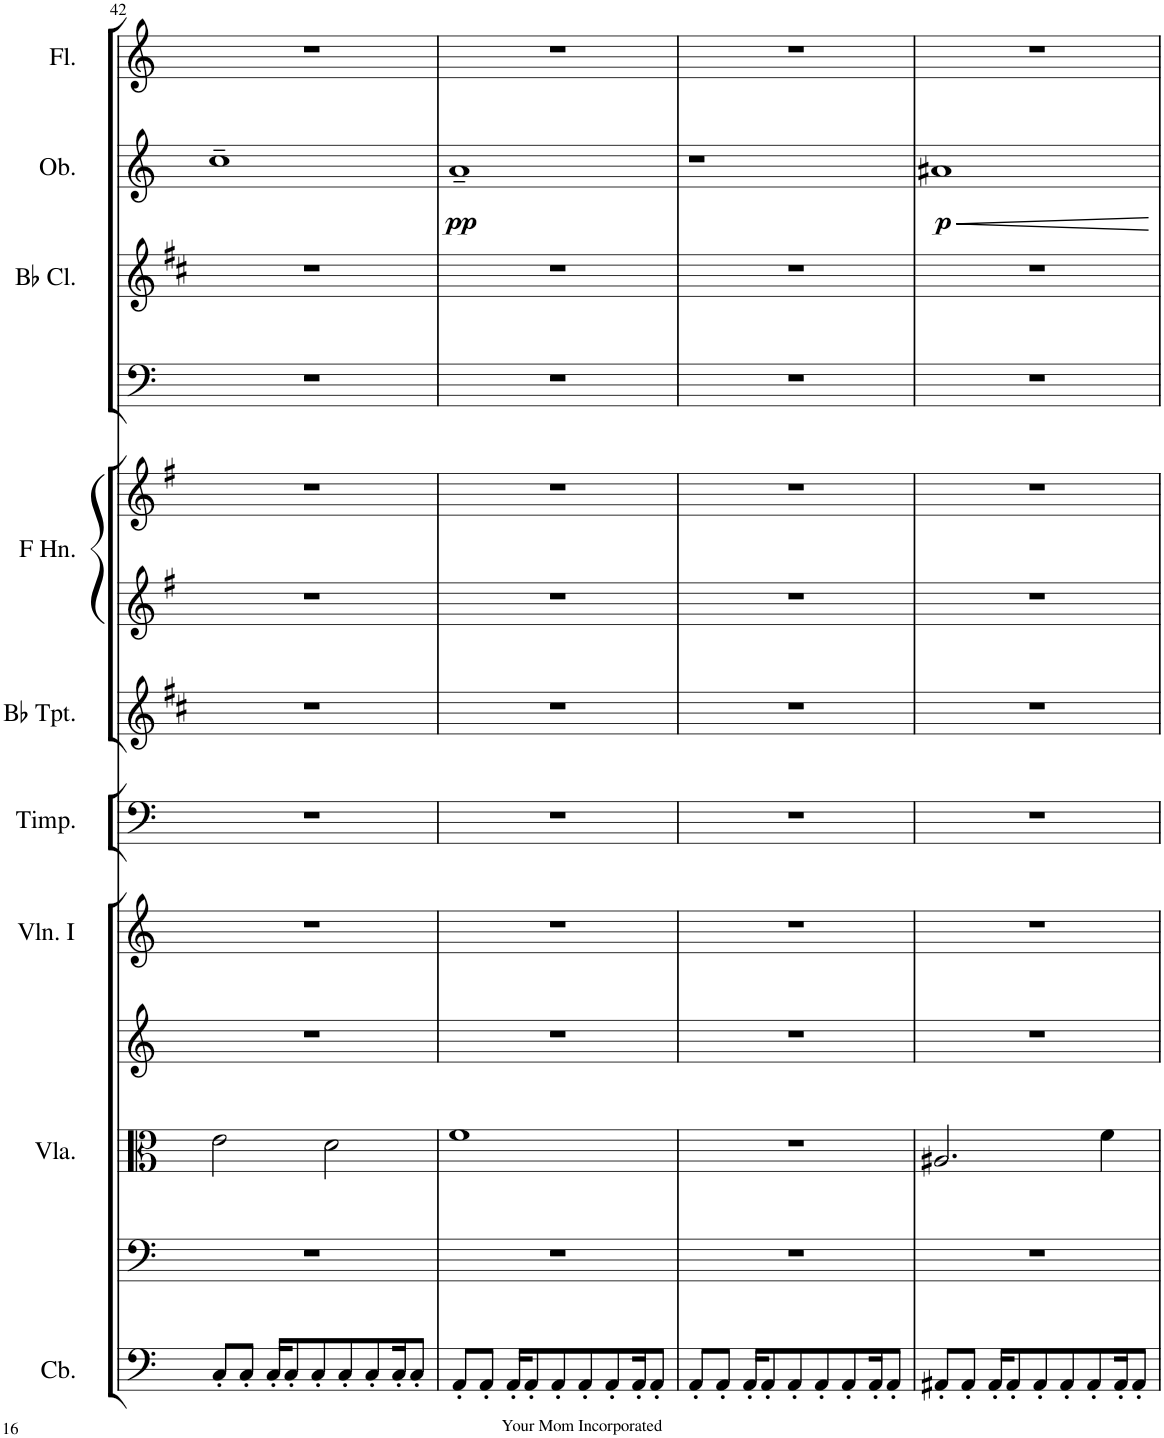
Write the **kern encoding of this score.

**kern	**kern	**kern	**kern	**kern	**kern	**kern	**kern	**kern	**kern	**kern	**kern	**dynam	**kern
*part12	*part11	*part10	*part9	*part8	*part7	*part6	*part5	*part5	*part4	*part3	*part2	*part2	*part1
*staff13	*staff12	*staff11	*staff10	*staff9	*staff8	*staff7	*staff6	*staff5	*staff4	*staff3	*staff2	*staff2	*staff1
*I"Double Bass	*I"Violoncello	*I"Violas	*I"Violin II	*I"Violins	*I"Timpani	*I"Trumpets in Bb	*I"Horns in F	*	*I"Bassoons	*I"Clarinets in Bb	*I"Oboes	*	*I"Flutes
*	*	*I'Vla.	*	*	*I'Timp.	*	*	*	*I'Bsn	*	*I'Ob.	*	*I'Fl.
!!LO:PB:g=z
*clefF4	*clefF4	*clefC3	*clefG2	*clefG2	*clefF4	*clefG2	*clefG2	*clefG2	*clefF4	*clefG2	*clefG2	*	*clefG2
*Trd7c12	*	*	*	*	*	*Trd1c2	*Trd4c7	*Trd4c7	*	*Trd1c2	*	*	*
*k[]	*k[]	*k[]	*k[]	*k[]	*k[]	*k[f#c#]	*k[f#]	*k[f#]	*k[]	*k[f#c#]	*k[]	*	*k[]
*M4/4	*M4/4	*M4/4	*M4/4	*M4/4	*M4/4	*M4/4	*M4/4	*M4/4	*M4/4	*M4/4	*M4/4	*	*M4/4
*met(c)	*met(c)	*met(c)	*met(c)	*met(c)	*met(c)	*met(c)	*met(c)	*met(c)	*met(c)	*met(c)	*met(c)	*	*met(c)
=42	=42	=42	=42	=42	=42	=42	=42	=42	=42	=42	=42	=42	=42
8C'/L	1r	2e\	1r	1r	1r	1r	1r	1r	1r	1r	1cc~	.	1r
8C'/J	.	.	.	.	.	.	.	.	.	.	.	.	.
16C'/KL	.	.	.	.	.	.	.	.	.	.	.	.	.
8C'/	.	.	.	.	.	.	.	.	.	.	.	.	.
8C'/	.	.	.	.	.	.	.	.	.	.	.	.	.
.	.	2d\	.	.	.	.	.	.	.	.	.	.	.
8C'/	.	.	.	.	.	.	.	.	.	.	.	.	.
8C'/	.	.	.	.	.	.	.	.	.	.	.	.	.
16C'/K	.	.	.	.	.	.	.	.	.	.	.	.	.
8C'/J	.	.	.	.	.	.	.	.	.	.	.	.	.
=43	=43	=43	=43	=43	=43	=43	=43	=43	=43	=43	=43	=43	=43
!	!	!	!	!	!	!	!	!	!	!	!	!LO:DY:b	!
8AA'/L	1r	1f	1r	1r	1r	1r	1r	1r	1r	1r	1a~	pp	1r
8AA'/J	.	.	.	.	.	.	.	.	.	.	.	.	.
16AA'/KL	.	.	.	.	.	.	.	.	.	.	.	.	.
8AA'/	.	.	.	.	.	.	.	.	.	.	.	.	.
8AA'/	.	.	.	.	.	.	.	.	.	.	.	.	.
8AA'/	.	.	.	.	.	.	.	.	.	.	.	.	.
8AA'/	.	.	.	.	.	.	.	.	.	.	.	.	.
16AA'/K	.	.	.	.	.	.	.	.	.	.	.	.	.
8AA'/J	.	.	.	.	.	.	.	.	.	.	.	.	.
=44	=44	=44	=44	=44	=44	=44	=44	=44	=44	=44	=44	=44	=44
8AA'/L	1r	1r	1r	1r	1r	1r	1r	1r	1r	1r	1r	.	1r
8AA'/J	.	.	.	.	.	.	.	.	.	.	.	.	.
16AA'/KL	.	.	.	.	.	.	.	.	.	.	.	.	.
8AA'/	.	.	.	.	.	.	.	.	.	.	.	.	.
8AA'/	.	.	.	.	.	.	.	.	.	.	.	.	.
8AA'/	.	.	.	.	.	.	.	.	.	.	.	.	.
8AA'/	.	.	.	.	.	.	.	.	.	.	.	.	.
16AA'/K	.	.	.	.	.	.	.	.	.	.	.	.	.
8AA'/J	.	.	.	.	.	.	.	.	.	.	.	.	.
=45	=45	=45	=45	=45	=45	=45	=45	=45	=45	=45	=45	=45	=45
!	!	!	!	!	!	!	!	!	!	!	!	!LO:HP:b	!
!	!	!	!	!	!	!	!	!	!	!	!	!LO:DY:n=1:b	!
8AA#X'/L	1r	2.A#X/	1r	1r	1r	1r	1r	1r	1r	1r	1a#X	< p	1r
8AA#'/J	.	.	.	.	.	.	.	.	.	.	.	.	.
16AA#'/KL	.	.	.	.	.	.	.	.	.	.	.	.	.
8AA#'/	.	.	.	.	.	.	.	.	.	.	.	.	.
8AA#'/	.	.	.	.	.	.	.	.	.	.	.	.	.
8AA#'/	.	.	.	.	.	.	.	.	.	.	.	.	.
8AA#'/	.	.	.	.	.	.	.	.	.	.	.	.	.
.	.	4f\	.	.	.	.	.	.	.	.	.	.	.
16AA#'/K	.	.	.	.	.	.	.	.	.	.	.	.	.
8AA#'/J	.	.	.	.	.	.	.	.	.	.	.	.	.
.	.	.	.	.	.	.	.	.	.	.	.	[	.
=	=	=	=	=	=	=	=	=	=	=	=	=	=
*-	*-	*-	*-	*-	*-	*-	*-	*-	*-	*-	*-	*-	*-
